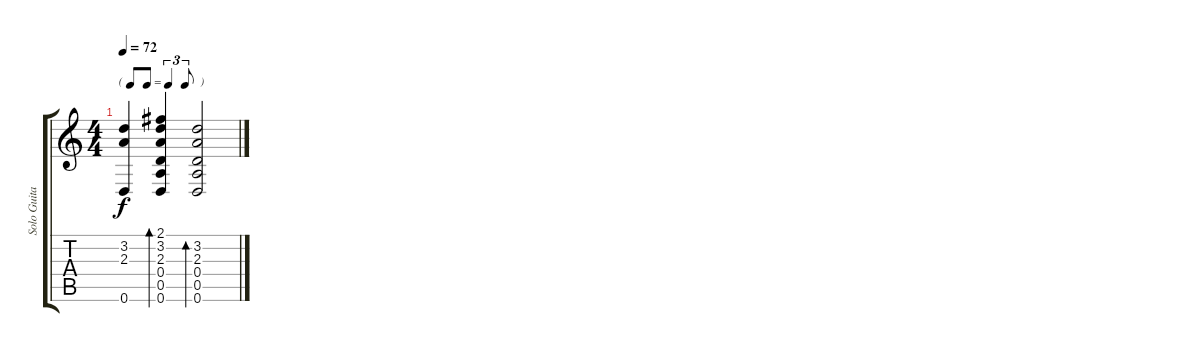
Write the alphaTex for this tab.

\track ("Solo Guitar" "Solo Guita") {instrument acousticguitarsteel}
\staff {score tabs}
\tuning (E4 B3 G3 D3 A2 D2) {hide}
\ts (4 4)
\tf triplet8th
\tempo 72
\clef g2
\ks c
(3.2 2.3 0.6).4{dy f} (2.1 3.2 2.3 0.4 0.5 0.6).4{bd 240} (3.2 2.3 0.4 0.5 0.6).2{bd 240}
